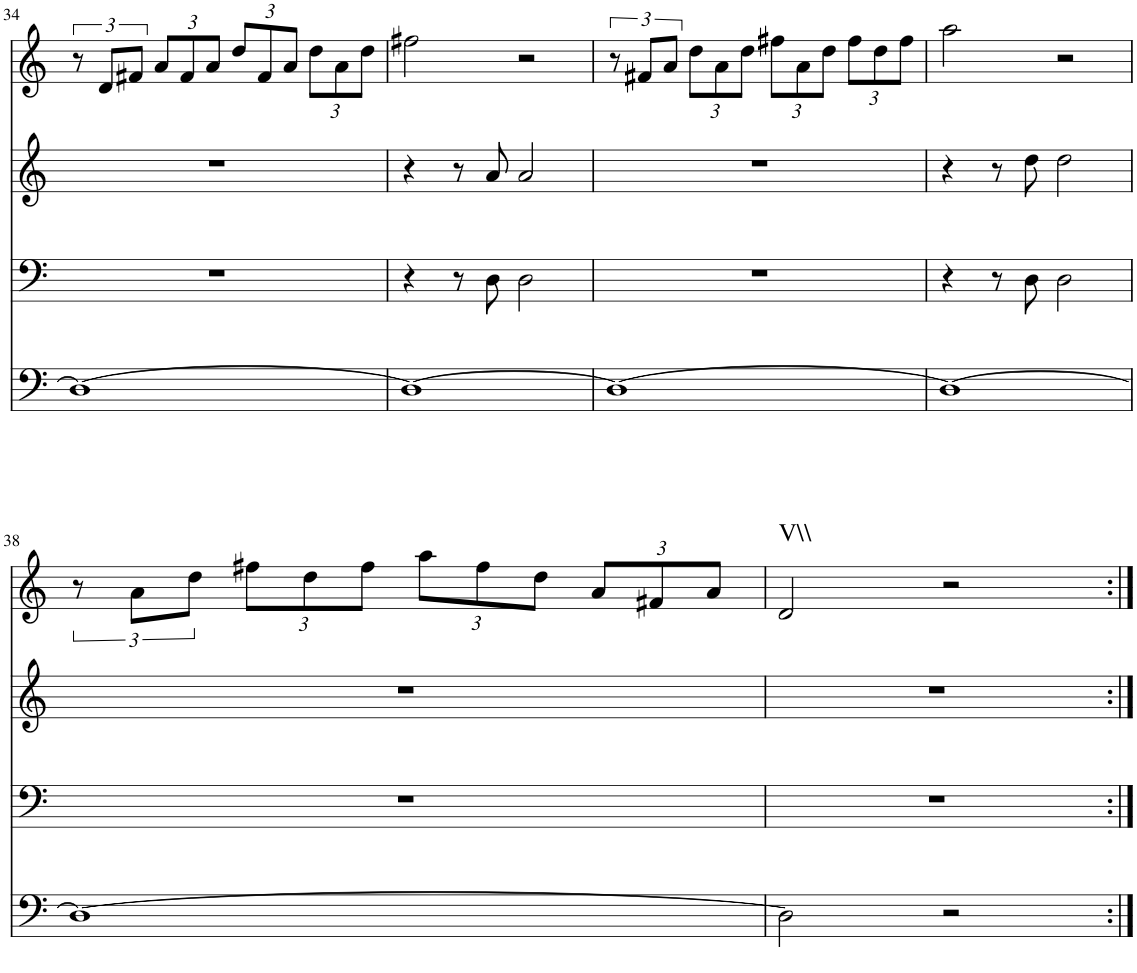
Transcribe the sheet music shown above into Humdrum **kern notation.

**kern	**kern	**kern	**kern	**harte
*part4	*part3	*part2	*part1	*part1
*staff4	*staff3	*staff2	*staff1	*
*I"violn	*I"violn	*I"cello	*I"organ	*
!!LO:PB:g=z
*clefF4	*clefF4	*clefG2	*clefG2	*
*k[]	*k[]	*k[]	*k[]	*
*M4/4	*M4/4	*M4/4	*M4/4	*
*met(c)	*met(c)	*met(c)	*met(c)	*
=34	=34	=34	=34	=34
1D_	1r	1r	12r	.
.	.	.	12d/L	.
.	.	.	12f#X/J	.
*	*	*	*Xbrackettup	*
.	.	.	12a/L	.
.	.	.	12f#/	.
.	.	.	12a/J	.
.	.	.	12dd/L	.
.	.	.	12f#/	.
.	.	.	12a/J	.
.	.	.	12dd\L	.
.	.	.	12a\	.
.	.	.	12dd\J	.
=35	=35	=35	=35	=35
1D_	4r	4r	2ff#X\	.
.	8r	8r	.	.
.	8D\	8a/	.	.
.	2D\	2a/	2r	.
=36	=36	=36	=36	=36
*	*	*	*brackettup	*
1D_	1r	1r	12r	.
.	.	.	12f#X/L	.
.	.	.	12a/J	.
*	*	*	*Xbrackettup	*
.	.	.	12dd\L	.
.	.	.	12a\	.
.	.	.	12dd\J	.
.	.	.	12ff#X\L	.
.	.	.	12a\	.
.	.	.	12dd\J	.
.	.	.	12ff#\L	.
.	.	.	12dd\	.
.	.	.	12ff#\J	.
=37	=37	=37	=37	=37
1D_	4r	4r	2aa\	.
.	8r	8r	.	.
.	8D\	8dd\	.	.
.	2D\	2dd\	2r	.
!!LO:LB:g=z
=38	=38	=38	=38	=38
*	*	*	*brackettup	*
1D_	1r	1r	12r	.
.	.	.	12a\L	.
.	.	.	12dd\J	.
*	*	*	*Xbrackettup	*
.	.	.	12ff#X\L	.
.	.	.	12dd\	.
.	.	.	12ff#\J	.
.	.	.	12aa\L	.
.	.	.	12ff#\	.
.	.	.	12dd\J	.
.	.	.	12a/L	.
.	.	.	12f#X/	.
.	.	.	12a/J	.
=39	=39	=39	=39	=39
!	!	!	!	!LO:H:kt=V\\
2D\]	1r	1r	2d/	N
!	!	!	!	!LO:H:kt=N.C.
2r	.	.	2r	N
=:|!	=:|!	=:|!	=:|!	=:|!
*-	*-	*-	*-	*-
